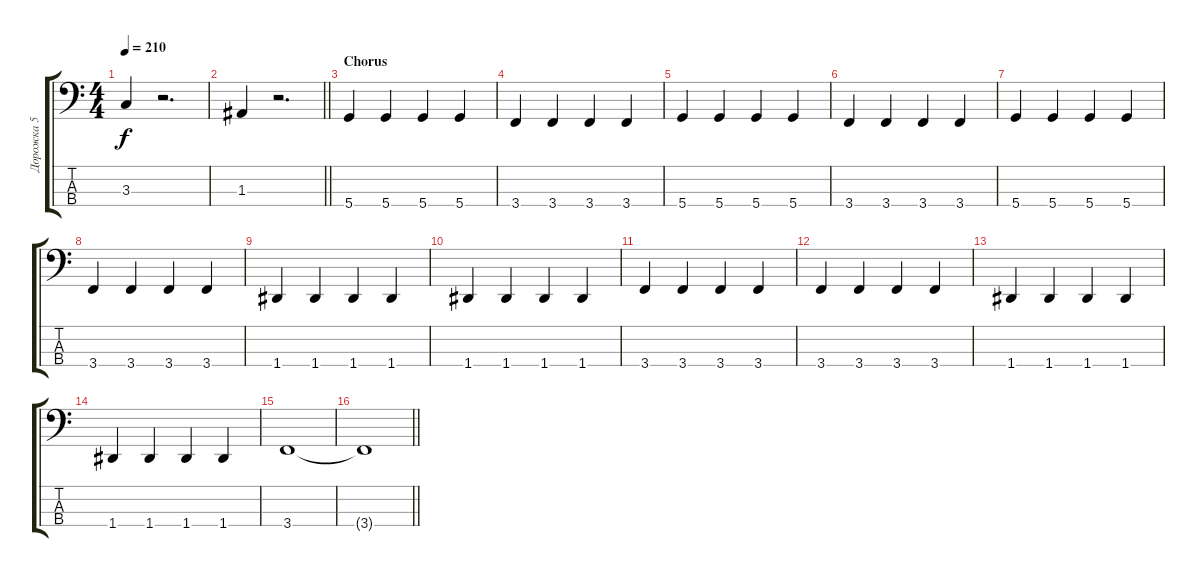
\track ("Дорожка 5" "Дорожка 5") {instrument electricbassfinger}
\staff {score tabs}
\tuning (G2 D2 A1 D1) {hide}
\ts (4 4)
\tempo 210
\clef f4
\ks c
3.3.4{dy f} r.2{d} |
\barLineRight lightlight
1.3.4 r.2{d} |
\section ("" "Chorus")
5.4.4 5.4.4 5.4.4 5.4.4 |
3.4.4 3.4.4 3.4.4 3.4.4 |
5.4.4 5.4.4 5.4.4 5.4.4 |
3.4.4 3.4.4 3.4.4 3.4.4 |
5.4.4 5.4.4 5.4.4 5.4.4 |
3.4.4 3.4.4 3.4.4 3.4.4 |
1.4.4 1.4.4 1.4.4 1.4.4 |
1.4.4 1.4.4 1.4.4 1.4.4 |
3.4.4 3.4.4 3.4.4 3.4.4 |
3.4.4 3.4.4 3.4.4 3.4.4 |
1.4.4 1.4.4 1.4.4 1.4.4 |
1.4.4 1.4.4 1.4.4 1.4.4 |
3.4.1 |
\barLineRight lightlight
3.4{t}.1
